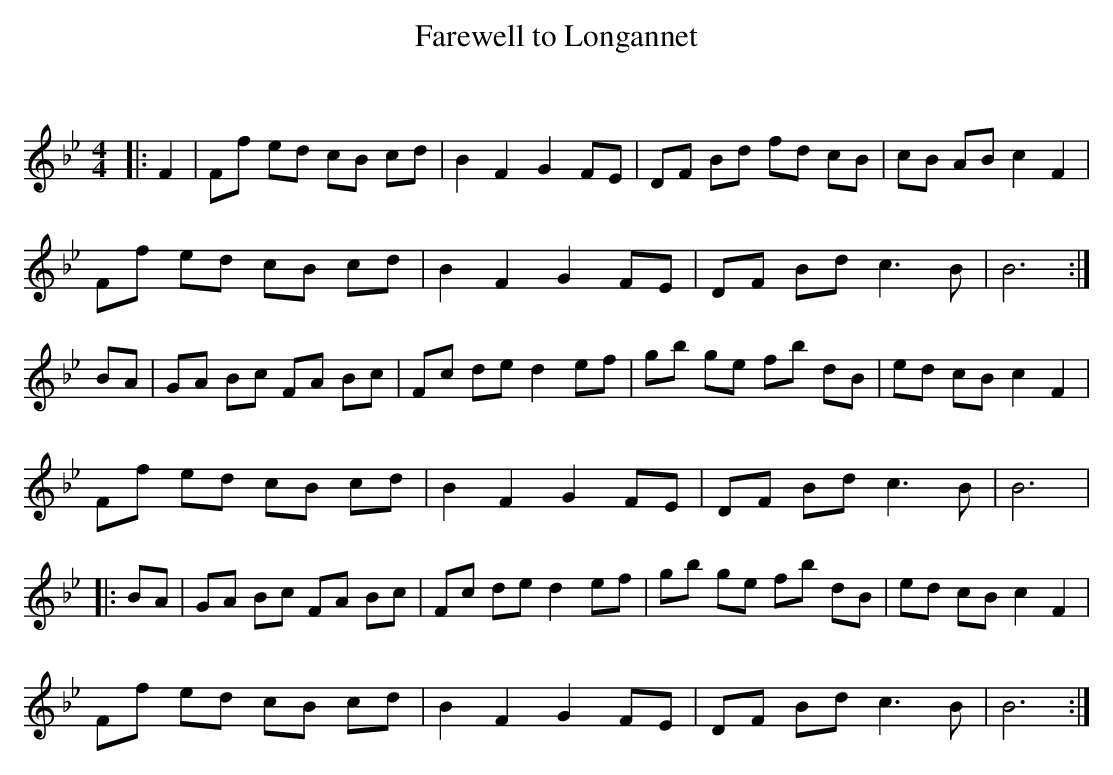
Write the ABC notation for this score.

X:1
T: Farewell to Longannet
C:
Q: 128
K:Bb
M:4/4
L:1/16
|:F4|F2f2 e2d2 c2B2 c2d2|B4 F4 G4 F2E2|D2F2 B2d2 f2d2 c2B2|c2B2 A2B2 c4F4|
F2f2 e2d2 c2B2 c2d2|B4 F4 G4 F2E2|D2F2 B2d2 c6B2|B12:|
B2A2|G2A2 B2c2 F2A2 B2c2|F2c2 d2e2 d4 e2f2|g2b2 g2e2 f2b2 d2B2|e2d2 c2B2 c4F4|
F2f2 e2d2 c2B2 c2d2|B4 F4 G4 F2E2|D2F2 B2d2 c6B2|B12|
|:B2A2|G2A2 B2c2 F2A2 B2c2|F2c2 d2e2 d4 e2f2|g2b2 g2e2 f2b2 d2B2|e2d2 c2B2 c4F4|
F2f2 e2d2 c2B2 c2d2|B4 F4 G4 F2E2|D2F2 B2d2 c6B2|B12:|
